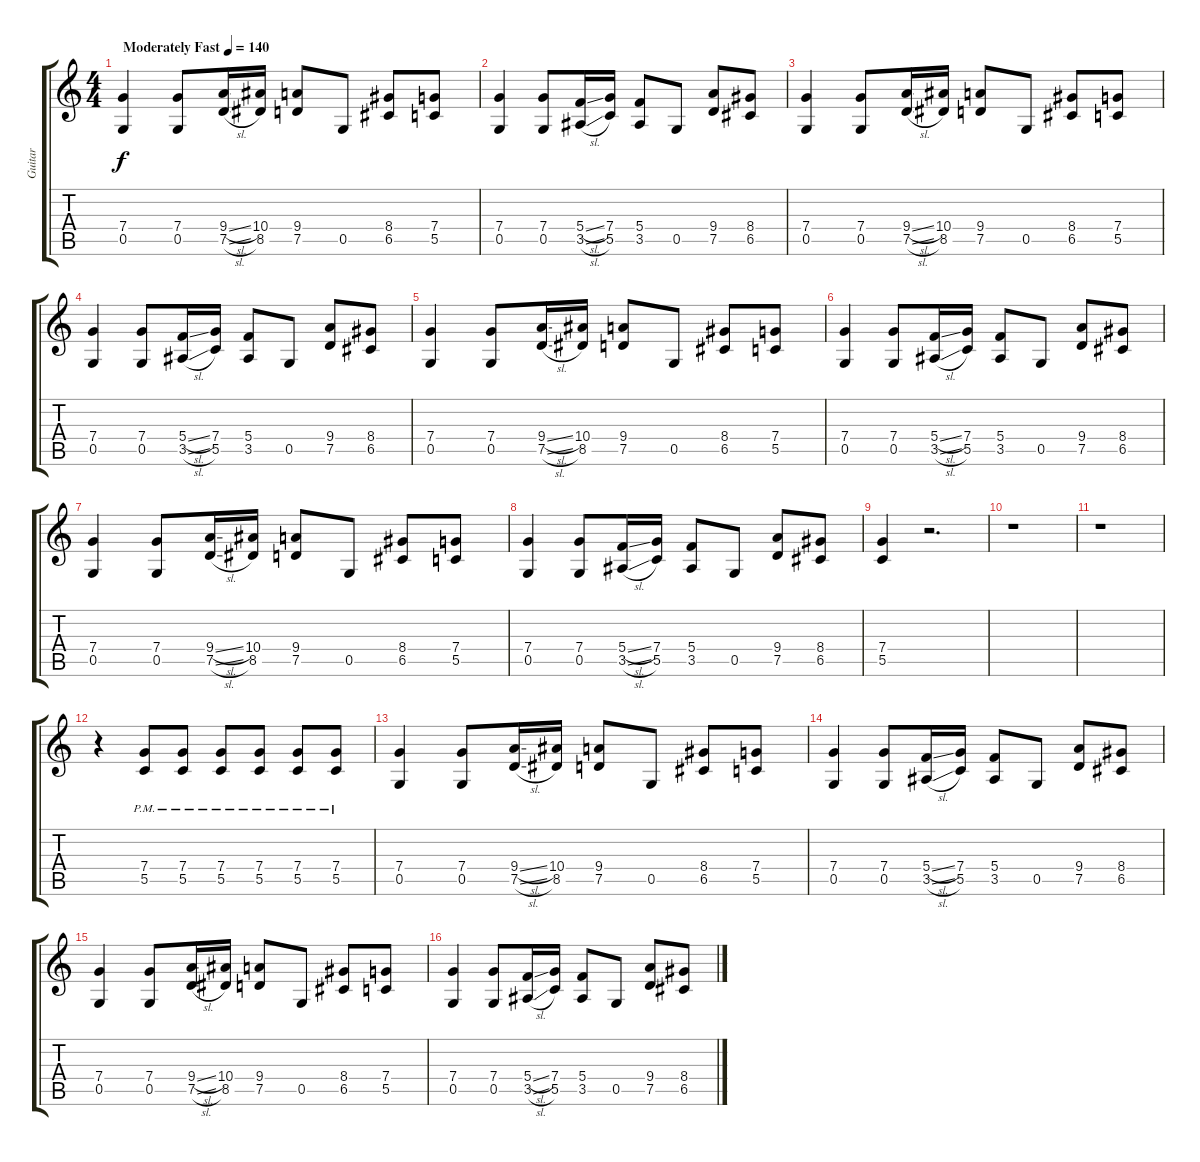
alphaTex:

\track ("Guitar" "Guitar") {instrument distortionguitar}
\staff {score tabs}
\tuning (D4 A3 F3 C3 G2 D2) {hide}
\ts (4 4)
\tempo (140 "Moderately Fast")
\clef g2
\ks c
(7.4 0.5).4{dy f instrument distortionguitar} (7.4 0.5).8 (9.4{sl} 7.5{sl}).16 (10.4 8.5).16 (9.4 7.5).8 0.5.8 (8.4 6.5).8 (7.4 5.5).8 |
(7.4 0.5).4 (7.4 0.5).8 (5.4{sl} 3.5{sl}).16 (7.4 5.5).16 (5.4 3.5).8 0.5.8 (9.4 7.5).8 (8.4 6.5).8 |
(7.4 0.5).4 (7.4 0.5).8 (9.4{sl} 7.5{sl}).16 (10.4 8.5).16 (9.4 7.5).8 0.5.8 (8.4 6.5).8 (7.4 5.5).8 |
(7.4 0.5).4 (7.4 0.5).8 (5.4{sl} 3.5{sl}).16 (7.4 5.5).16 (5.4 3.5).8 0.5.8 (9.4 7.5).8 (8.4 6.5).8 |
(7.4 0.5).4 (7.4 0.5).8 (9.4{sl} 7.5{sl}).16 (10.4 8.5).16 (9.4 7.5).8 0.5.8 (8.4 6.5).8 (7.4 5.5).8 |
(7.4 0.5).4 (7.4 0.5).8 (5.4{sl} 3.5{sl}).16 (7.4 5.5).16 (5.4 3.5).8 0.5.8 (9.4 7.5).8 (8.4 6.5).8 |
(7.4 0.5).4 (7.4 0.5).8 (9.4{sl} 7.5{sl}).16 (10.4 8.5).16 (9.4 7.5).8 0.5.8 (8.4 6.5).8 (7.4 5.5).8 |
(7.4 0.5).4 (7.4 0.5).8 (5.4{sl} 3.5{sl}).16 (7.4 5.5).16 (5.4 3.5).8 0.5.8 (9.4 7.5).8 (8.4 6.5).8 |
(7.4 5.5).4 r.2{d} |
r.1 |
r.1 |
r.4 (7.4{pm} 5.5{pm}).8 (7.4{pm} 5.5{pm}).8 (7.4{pm} 5.5{pm}).8 (7.4{pm} 5.5{pm}).8 (7.4{pm} 5.5{pm}).8 (7.4{pm} 5.5{pm}).8 |
(7.4 0.5).4 (7.4 0.5).8 (9.4{sl} 7.5{sl}).16 (10.4 8.5).16 (9.4 7.5).8 0.5.8 (8.4 6.5).8 (7.4 5.5).8 |
(7.4 0.5).4 (7.4 0.5).8 (5.4{sl} 3.5{sl}).16 (7.4 5.5).16 (5.4 3.5).8 0.5.8 (9.4 7.5).8 (8.4 6.5).8 |
(7.4 0.5).4 (7.4 0.5).8 (9.4{sl} 7.5{sl}).16 (10.4 8.5).16 (9.4 7.5).8 0.5.8 (8.4 6.5).8 (7.4 5.5).8 |
(7.4 0.5).4 (7.4 0.5).8 (5.4{sl} 3.5{sl}).16 (7.4 5.5).16 (5.4 3.5).8 0.5.8 (9.4 7.5).8 (8.4 6.5).8
